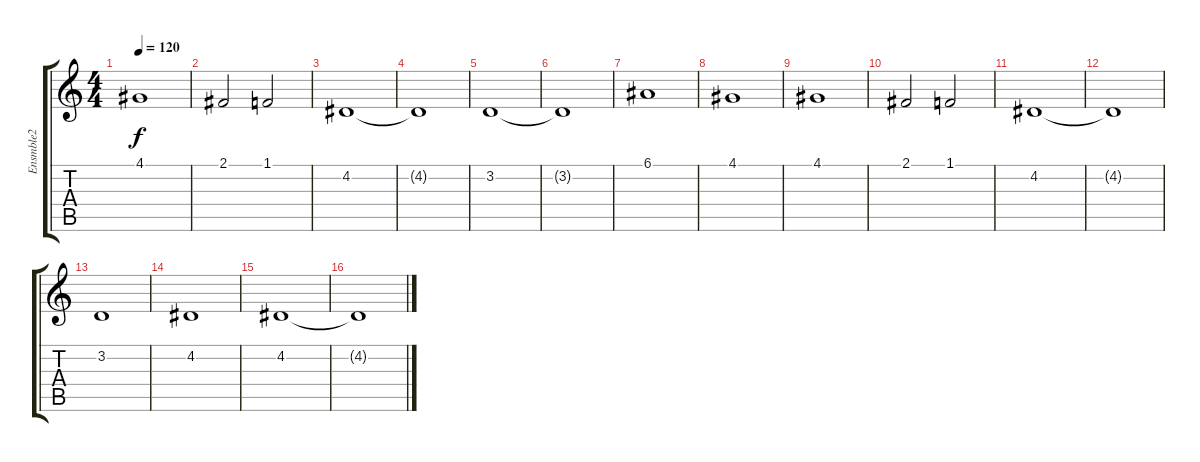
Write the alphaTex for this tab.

\track ("Ensmble2" "Ensmble2") {instrument stringensemble2}
\staff {score tabs}
\tuning (E4 B3 G3 D3 A2 E2) {hide}
\ts (4 4)
\tempo 120
\clef g2
\ks c
4.1.1{dy f} |
2.1.2 1.1.2 |
4.2.1 |
4.2{t}.1 |
3.2.1 |
3.2{t}.1 |
6.1.1 |
4.1.1 |
4.1.1 |
2.1.2 1.1.2 |
4.2.1 |
4.2{t}.1 |
3.2.1 |
4.2.1 |
4.2.1 |
4.2{t}.1
